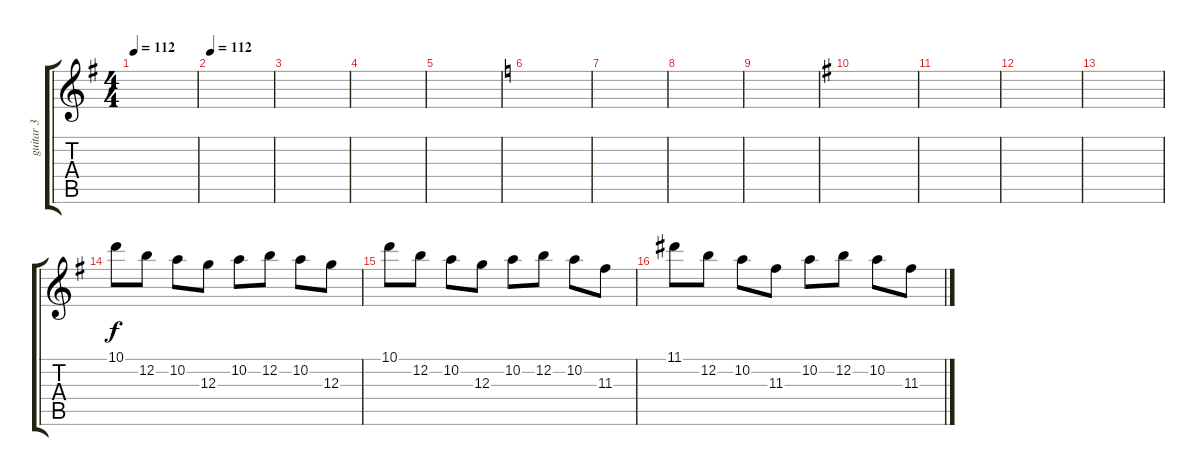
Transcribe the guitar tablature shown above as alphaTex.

\track ("guitar 3" "guitar 3") {instrument overdrivenguitar}
\staff {score tabs}
\tuning (E4 B3 G3 D3 A2 E2) {hide}
\ts (4 4)
\tempo 112
\clef g2
\ks g
|
\tempo 112
|
|
|
|
\ks c
|
|
|
|
\ks g
|
|
|
|
10.1.8 12.2.8 10.2.8 12.3.8 10.2.8 12.2.8 10.2.8 12.3.8 |
10.1.8 12.2.8 10.2.8 12.3.8 10.2.8 12.2.8 10.2.8 11.3.8 |
11.1.8 12.2.8 10.2.8 11.3.8 10.2.8 12.2.8 10.2.8 11.3.8
